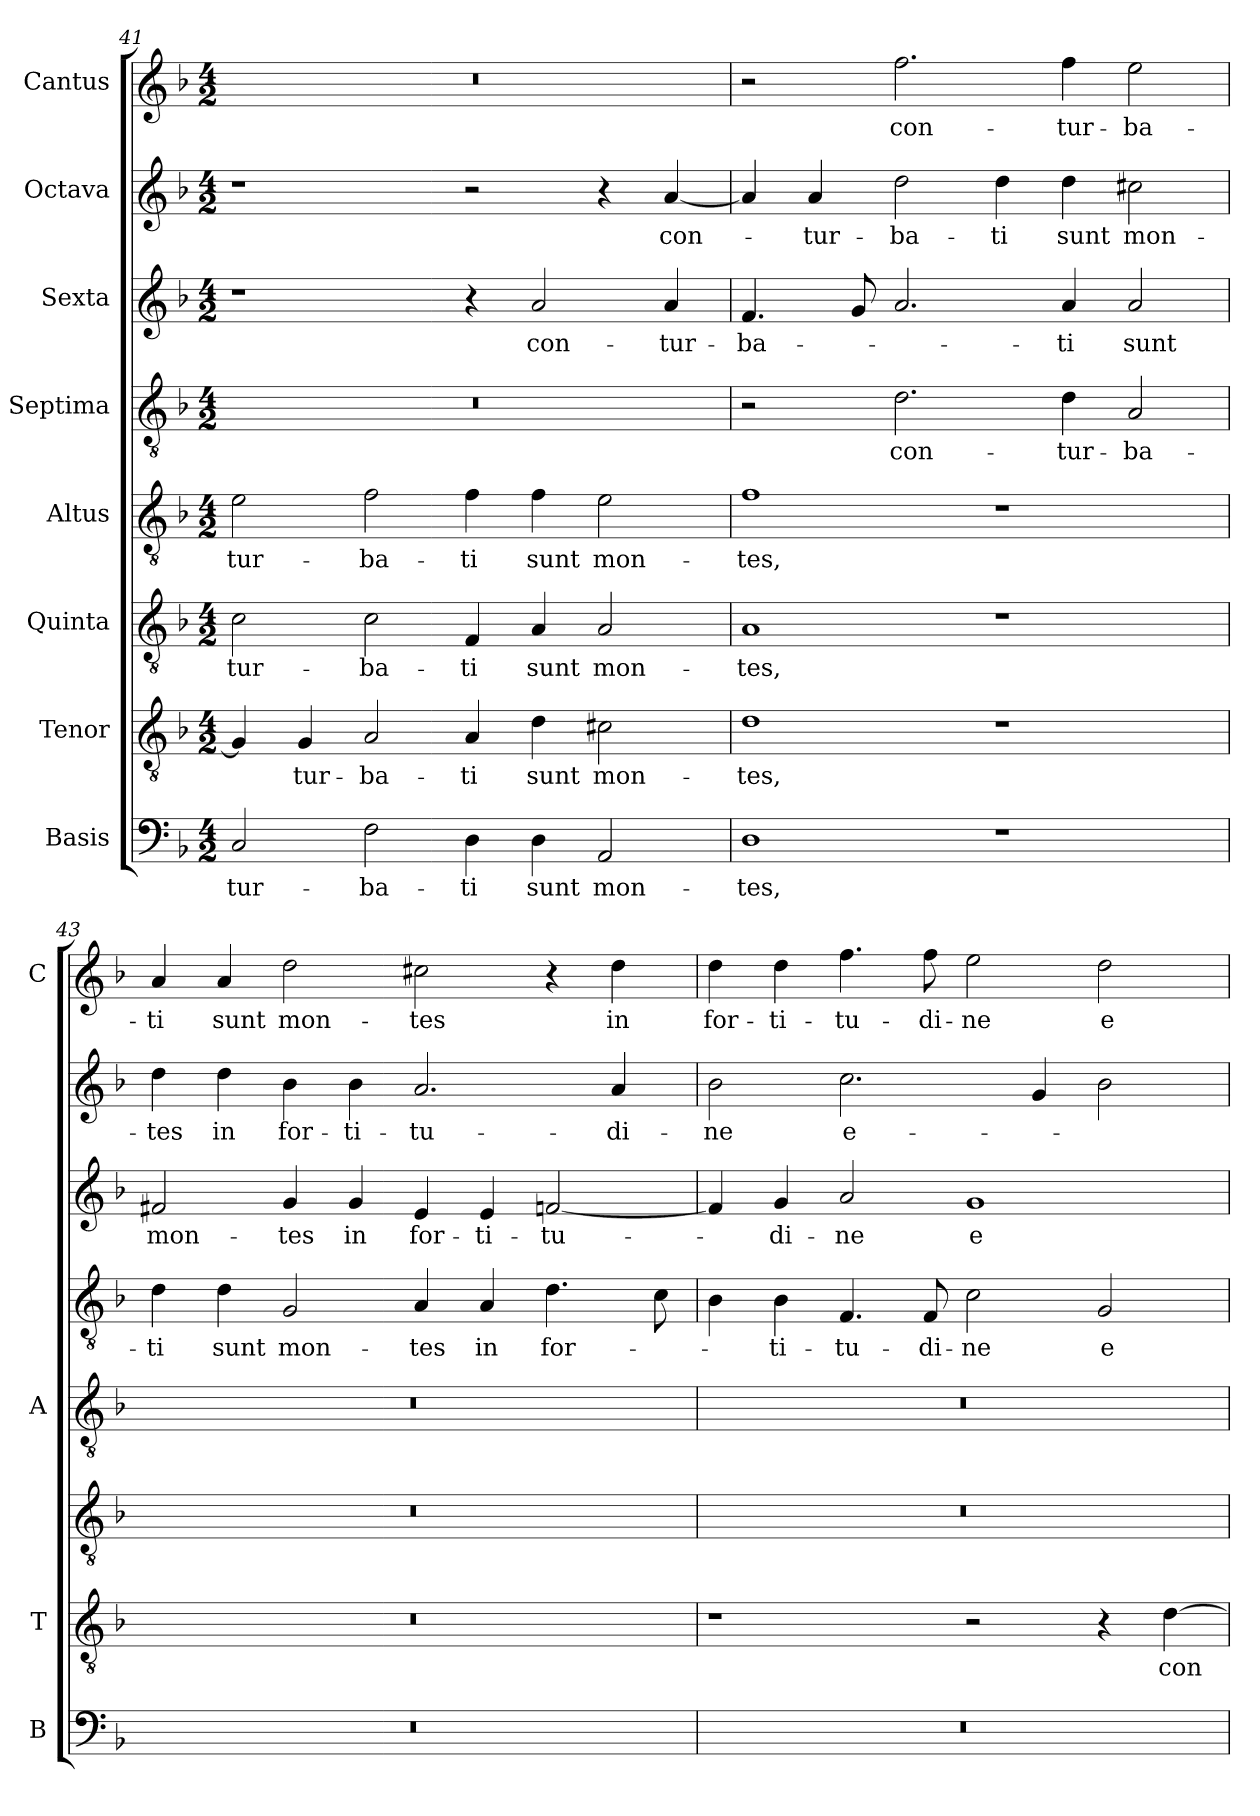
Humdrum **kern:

**kern	**text	**kern	**text	**kern	**text	**kern	**text	**kern	**text	**kern	**text	**kern	**text	**kern	**text
*part8	*part8	*part7	*part7	*part6	*part6	*part5	*part5	*part4	*part4	*part3	*part3	*part2	*part2	*part1	*part1
*staff8	*staff8	*staff7	*staff7	*staff6	*staff6	*staff5	*staff5	*staff4	*staff4	*staff3	*staff3	*staff2	*staff2	*staff1	*staff1
*I"Basis	*	*I"Tenor	*	*I"Quinta	*	*I"Altus	*	*I"Septima	*	*I"Sexta	*	*I"Octava	*	*I"Cantus	*
*I'B	*	*I'T	*	*	*	*I'A	*	*	*	*	*	*	*	*I'C	*
*clefF4	*	*clefGv2	*	*clefGv2	*	*clefGv2	*	*clefGv2	*	*clefG2	*	*clefG2	*	*clefG2	*
*k[b-]	*	*k[b-]	*	*k[b-]	*	*k[b-]	*	*k[b-]	*	*k[b-]	*	*k[b-]	*	*k[b-]	*
*F:	*	*F:	*	*F:	*	*F:	*	*F:	*	*F:	*	*F:	*	*F:	*
*M4/2	*	*M4/2	*	*M4/2	*	*M4/2	*	*M4/2	*	*M4/2	*	*M4/2	*	*M4/2	*
=41	=41	=41	=41	=41	=41	=41	=41	=41	=41	=41	=41	=41	=41	=41	=41
!	!LO:LY:b	!	!	!	!LO:LY:b	!	!LO:LY:b	!	!	!	!	!	!	!	!
2C/	-tur-	4G/]	.	2c\	-tur-	2e\	-tur-	0r	.	1r	.	1r	.	0r	.
!	!	!	!LO:LY:b	!	!	!	!	!	!	!	!	!	!	!	!
.	.	4G/	-tur-	.	.	.	.	.	.	.	.	.	.	.	.
!	!LO:LY:b	!	!LO:LY:b	!	!LO:LY:b	!	!LO:LY:b	!	!	!	!	!	!	!	!
2F\	-ba-	2A/	-ba-	2c\	-ba-	2f\	-ba-	.	.	.	.	.	.	.	.
!	!LO:LY:b	!	!LO:LY:b	!	!LO:LY:b	!	!LO:LY:b	!	!	!	!	!	!	!	!
4D\	-ti	4A/	-ti	4F/	-ti	4f\	-ti	.	.	4r	.	2r	.	.	.
!	!LO:LY:b	!	!LO:LY:b	!	!LO:LY:b	!	!LO:LY:b	!	!	!	!LO:LY:b	!	!	!	!
4D\	sunt	4d\	sunt	4A/	sunt	4f\	sunt	.	.	2a/	con-	.	.	.	.
!	!LO:LY:b	!	!LO:LY:b	!	!LO:LY:b	!	!LO:LY:b	!	!	!	!	!	!	!	!
2AA/	mon-	2c#X\	mon-	2A/	mon-	2e\	mon-	.	.	.	.	4r	.	.	.
!	!	!	!	!	!	!	!	!	!	!	!LO:LY:b	!	!LO:LY:b	!	!
.	.	.	.	.	.	.	.	.	.	4a/	-tur-	[4a/	con-	.	.
!!LO:PB:g=z
=42	=42	=42	=42	=42	=42	=42	=42	=42	=42	=42	=42	=42	=42	=42	=42
!	!LO:LY:b	!	!LO:LY:b	!	!LO:LY:b	!	!LO:LY:b	!	!	!	!LO:LY:b	!	!	!	!
1D	-tes,	1d	-tes,	1A	-tes,	1f	-tes,	2r	.	4.f/	-ba-	4a/]	.	2r	.
!	!	!	!	!	!	!	!	!	!	!	!	!	!LO:LY:b	!	!
.	.	.	.	.	.	.	.	.	.	.	.	4a/	-tur-	.	.
.	.	.	.	.	.	.	.	.	.	8g/	.	.	.	.	.
!	!	!	!	!	!	!	!	!	!LO:LY:b	!	!	!	!LO:LY:b	!	!LO:LY:b
.	.	.	.	.	.	.	.	2.d\	con-	2.a/	.	2dd\	-ba-	2.ff\	con-
!	!	!	!	!	!	!	!	!	!	!	!	!	!LO:LY:b	!	!
1r	.	1r	.	1r	.	1r	.	.	.	.	.	4dd\	-ti	.	.
!	!	!	!	!	!	!	!	!	!LO:LY:b	!	!LO:LY:b	!	!LO:LY:b	!	!LO:LY:b
.	.	.	.	.	.	.	.	4d\	-tur-	4a/	-ti	4dd\	sunt	4ff\	-tur-
!	!	!	!	!	!	!	!	!	!LO:LY:b	!	!LO:LY:b	!	!LO:LY:b	!	!LO:LY:b
.	.	.	.	.	.	.	.	2A/	-ba-	2a/	sunt	2cc#X\	mon-	2ee\	-ba-
=43	=43	=43	=43	=43	=43	=43	=43	=43	=43	=43	=43	=43	=43	=43	=43
!	!	!	!	!	!	!	!	!	!LO:LY:b	!	!LO:LY:b	!	!LO:LY:b	!	!LO:LY:b
0r	.	0r	.	0r	.	0r	.	4d\	-ti	2f#X/	mon-	4dd\	-tes	4a/	-ti
!	!	!	!	!	!	!	!	!	!LO:LY:b	!	!	!	!LO:LY:b	!	!LO:LY:b
.	.	.	.	.	.	.	.	4d\	sunt	.	.	4dd\	in	4a/	sunt
!	!	!	!	!	!	!	!	!	!LO:LY:b	!	!LO:LY:b	!	!LO:LY:b	!	!LO:LY:b
.	.	.	.	.	.	.	.	2G/	mon-	4g/	-tes	4b-\	for-	2dd\	mon-
!	!	!	!	!	!	!	!	!	!	!	!LO:LY:b	!	!LO:LY:b	!	!
.	.	.	.	.	.	.	.	.	.	4g/	in	4b-\	-ti-	.	.
!	!	!	!	!	!	!	!	!	!LO:LY:b	!	!LO:LY:b	!	!LO:LY:b	!	!LO:LY:b
.	.	.	.	.	.	.	.	4A/	-tes	4e/	for-	2.a/	-tu-	2cc#X\	-tes
!	!	!	!	!	!	!	!	!	!LO:LY:b	!	!LO:LY:b	!	!	!	!
.	.	.	.	.	.	.	.	4A/	in	4e/	-ti-	.	.	.	.
!	!	!	!	!	!	!	!	!	!LO:LY:b	!	!LO:LY:b	!	!	!	!
.	.	.	.	.	.	.	.	4.d\	for-	[2fn/	-tu-	.	.	4r	.
!	!	!	!	!	!	!	!	!	!	!	!	!	!LO:LY:b	!	!LO:LY:b
.	.	.	.	.	.	.	.	.	.	.	.	4a/	-di-	4dd\	in
.	.	.	.	.	.	.	.	8c\	.	.	.	.	.	.	.
=44	=44	=44	=44	=44	=44	=44	=44	=44	=44	=44	=44	=44	=44	=44	=44
!	!	!	!	!	!	!	!	!	!	!	!	!	!LO:LY:b	!	!LO:LY:b
0r	.	1r	.	0r	.	0r	.	4B-\	.	4f/]	.	2b-\	-ne	4dd\	for-
!	!	!	!	!	!	!	!	!	!LO:LY:b	!	!LO:LY:b	!	!	!	!LO:LY:b
.	.	.	.	.	.	.	.	4B-\	-ti-	4g/	-di-	.	.	4dd\	-ti-
!	!	!	!	!	!	!	!	!	!LO:LY:b	!	!LO:LY:b	!	!LO:LY:b	!	!LO:LY:b
.	.	.	.	.	.	.	.	4.F/	-tu-	2a/	-ne	2.cc\	e-	4.ff\	-tu-
!	!	!	!	!	!	!	!	!	!LO:LY:b	!	!	!	!	!	!LO:LY:b
.	.	.	.	.	.	.	.	8F/	-di-	.	.	.	.	8ff\	-di-
!	!	!	!	!	!	!	!	!	!LO:LY:b	!	!LO:LY:b	!	!	!	!LO:LY:b
.	.	2r	.	.	.	.	.	2c\	-ne	1g	e-	.	.	2ee\	-ne
.	.	.	.	.	.	.	.	.	.	.	.	4g/	.	.	.
!	!	!	!	!	!	!	!	!	!LO:LY:b	!	!	!	!	!	!LO:LY:b
.	.	4r	.	.	.	.	.	2G/	e-	.	.	2b-\	.	2dd\	e-
!	!	!	!LO:LY:b	!	!	!	!	!	!	!	!	!	!	!	!
.	.	[4d\	con-	.	.	.	.	.	.	.	.	.	.	.	.
=	=	=	=	=	=	=	=	=	=	=	=	=	=	=	=
*-	*-	*-	*-	*-	*-	*-	*-	*-	*-	*-	*-	*-	*-	*-	*-
